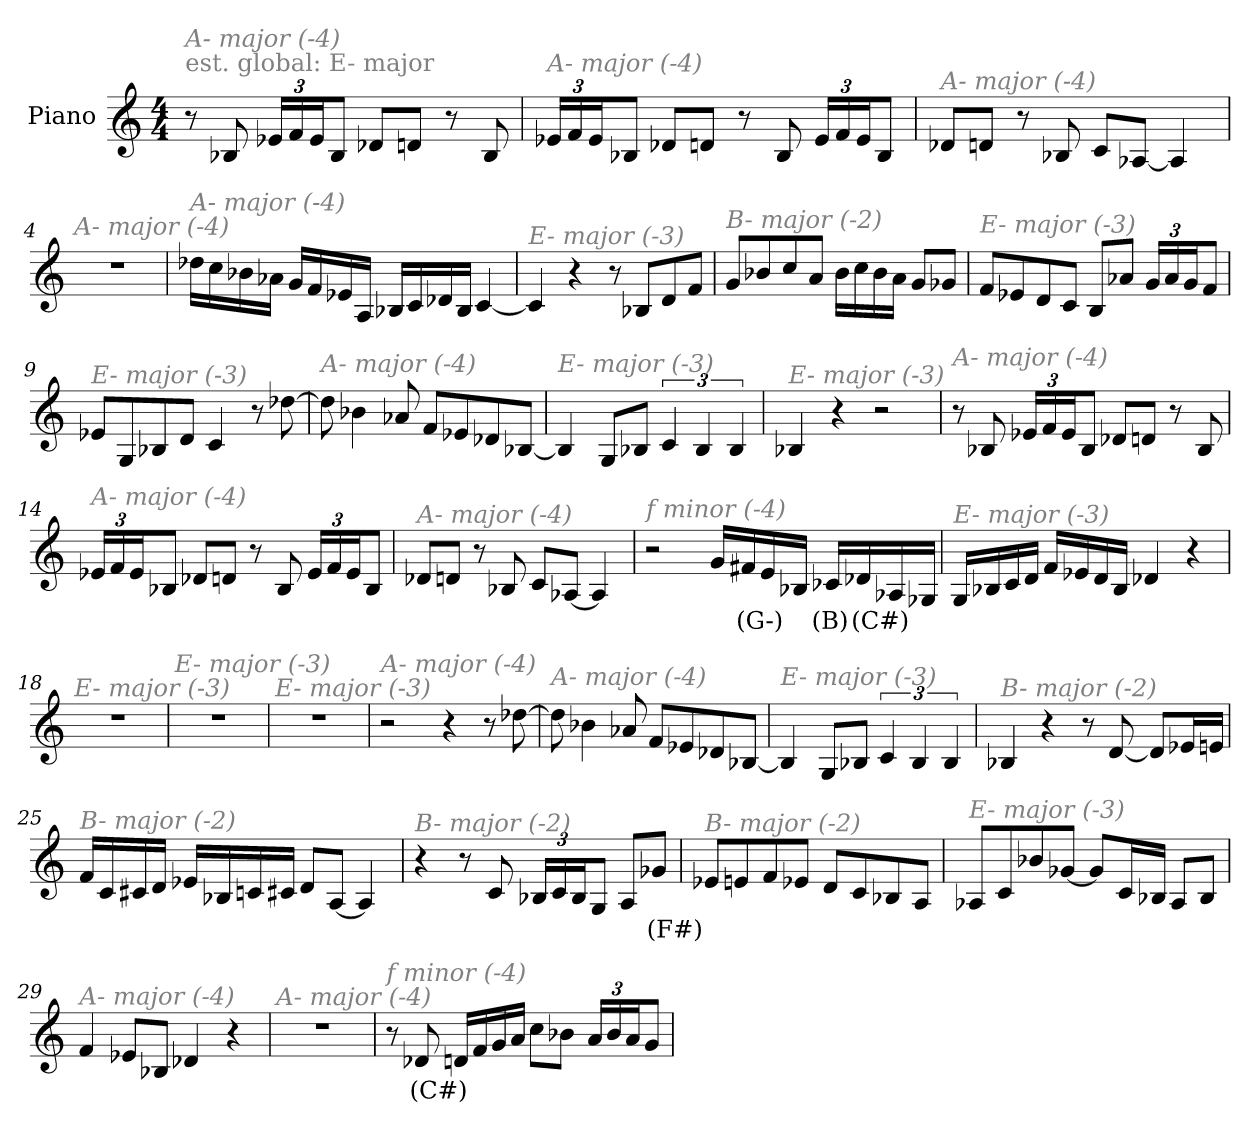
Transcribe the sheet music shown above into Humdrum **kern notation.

**kern	**text
*part1	*part1
*staff1	*staff1
*I"Piano	*
*I'Pno	*
*clefG2	*
*k[]	*
*M4/4	*
*MM184	*
=1	=1
!LO:TX:a:color=#808080:t=est. global&colon; E- major	!
!LO:TX:i:color=#808080:t=A- major (-4)	!
8r	.
8B-X/	.
*Xbrackettup	*
24e-X/LL	.
24f/	.
24e-/J	.
8B-/J	.
8d-X/L	.
8dn/J	.
8r	.
8B-/	.
=2	=2
!LO:TX:i:color=#808080:t=A- major (-4)	!
24e-X/LL	.
24f/	.
24e-/J	.
8B-X/J	.
8d-X/L	.
8dn/J	.
8r	.
8B-/	.
24e-/LL	.
24f/	.
24e-/J	.
8B-/J	.
=3	=3
!LO:TX:i:color=#808080:t=A- major (-4)	!
8d-X/L	.
8dn/J	.
8r	.
8B-X/	.
8c/L	.
[8A-X/J	.
4A-/]	.
=4	=4
!LO:TX:i:color=#808080:t=A- major (-4)	!
1r	.
!!LO:LB:g=z
=5	=5
!LO:TX:i:color=#808080:t=A- major (-4)	!
16dd-X\LL	.
16cc\	.
16b-X\	.
16a-X\JJ	.
16g/LL	.
16f/	.
16e-X/	.
16A/JJ	.
16B-X/LL	.
16c/	.
16d-X/	.
16B-/JJ	.
[4c/	.
=6	=6
!LO:TX:i:color=#808080:t=E- major (-3)	!
4c/]	.
4r	.
8r	.
8B-X/L	.
8d/	.
8f/J	.
=7	=7
!LO:TX:i:color=#808080:t=B- major (-2)	!
8g/L	.
8b-X/	.
8cc/	.
8a/J	.
16b-\LL	.
16cc\	.
16b-\	.
16a\JJ	.
8g/L	.
8g-X/J	.
!!LO:LB:g=z
=8	=8
!LO:TX:i:color=#808080:t=E- major (-3)	!
8f/L	.
8e-X/	.
8d/	.
8c/J	.
8B/L	.
8a-X/J	.
24g/LL	.
24a-/	.
24g/J	.
8f/J	.
=9	=9
!LO:TX:i:color=#808080:t=E- major (-3)	!
8e-X/L	.
8G/	.
8B-X/	.
8d/J	.
4c/	.
8r	.
[8dd-X\	.
=10	=10
!LO:TX:i:color=#808080:t=A- major (-4)	!
8dd-\]	.
4b-X\	.
8a-X/	.
8f/L	.
8e-X/	.
8d-X/	.
[8B-X/J	.
=11	=11
!LO:TX:i:color=#808080:t=E- major (-3)	!
4B-/]	.
8G/L	.
8B-X/J	.
*brackettup	*
6c/	.
6B-/	.
6B-/	.
!!LO:LB:g=z
=12	=12
!LO:TX:i:color=#808080:t=E- major (-3)	!
4B-X/	.
4r	.
2r	.
=13	=13
!LO:TX:i:color=#808080:t=A- major (-4)	!
8r	.
8B-X/	.
*Xbrackettup	*
24e-X/LL	.
24f/	.
24e-/J	.
8B-/J	.
8d-X/L	.
8dn/J	.
8r	.
8B-/	.
=14	=14
!LO:TX:i:color=#808080:t=A- major (-4)	!
24e-X/LL	.
24f/	.
24e-/J	.
8B-X/J	.
8d-X/L	.
8dn/J	.
8r	.
8B-/	.
24e-/LL	.
24f/	.
24e-/J	.
8B-/J	.
=15	=15
!LO:TX:i:color=#808080:t=A- major (-4)	!
8d-X/L	.
8dn/J	.
8r	.
8B-X/	.
8c/L	.
[8A-X/J	.
4A-/]	.
!!LO:LB:g=z
=16	=16
!LO:TX:i:color=#808080:t=f minor (-4)	!
2r	.
16g/LL	.
16f#Xi/	(G-)
16e/	.
16B-X/JJ	.
16c-Xi/LL	(B)
16d-Xj/	(C#)
16A-X/	.
16G-X/JJ	.
=17	=17
!LO:TX:i:color=#808080:t=E- major (-3)	!
16G/LL	.
16B-X/	.
16c/	.
16d/JJ	.
16f/LL	.
16e-X/	.
16d/	.
16B-/JJ	.
4d-X/	.
4r	.
=18	=18
!LO:TX:i:color=#808080:t=E- major (-3)	!
1r	.
=19	=19
!LO:TX:i:color=#808080:t=E- major (-3)	!
1r	.
=20	=20
!LO:TX:i:color=#808080:t=E- major (-3)	!
1r	.
!!LO:LB:g=z
=21	=21
!LO:TX:i:color=#808080:t=A- major (-4)	!
2r	.
4r	.
8r	.
[8dd-X\	.
=22	=22
!LO:TX:i:color=#808080:t=A- major (-4)	!
8dd-\]	.
4b-X\	.
8a-X/	.
8f/L	.
8e-X/	.
8d-X/	.
[8B-X/J	.
=23	=23
!LO:TX:i:color=#808080:t=E- major (-3)	!
4B-/]	.
8G/L	.
8B-X/J	.
*brackettup	*
6c/	.
6B-/	.
6B-/	.
=24	=24
!LO:TX:i:color=#808080:t=B- major (-2)	!
4B-X/	.
4r	.
8r	.
[8d/	.
8d/L]	.
16e-X/L	.
16en/JJ	.
!!LO:LB:g=z
=25	=25
!LO:TX:i:color=#808080:t=B- major (-2)	!
16f/LL	.
16c/	.
16c#X/	.
16d/JJ	.
16e-X/LL	.
16B-X/	.
16cn/	.
16c#X/JJ	.
8d/L	.
[8A/J	.
4A/]	.
=26	=26
!LO:TX:i:color=#808080:t=B- major (-2)	!
4r	.
8r	.
8c/	.
*Xbrackettup	*
24B-X/LL	.
24c/	.
24B-/J	.
8G/J	.
8A/L	.
8g-Xj/J	(F#)
=27	=27
!LO:TX:i:color=#808080:t=B- major (-2)	!
8e-X/L	.
8en/	.
8f/	.
8e-X/J	.
8d/L	.
8c/	.
8B-X/	.
8A/J	.
!!LO:LB:g=z
=28	=28
!LO:TX:i:color=#808080:t=E- major (-3)	!
8A-X/L	.
8c/	.
8b-X/	.
[8g-X/J	.
8g-/L]	.
16c/L	.
16B-X/JJ	.
8A-/L	.
8B-/J	.
=29	=29
!LO:TX:i:color=#808080:t=A- major (-4)	!
4f/	.
8e-X/L	.
8B-X/J	.
4d-X/	.
4r	.
=30	=30
!LO:TX:i:color=#808080:t=A- major (-4)	!
1r	.
=31	=31
!LO:TX:i:color=#808080:t=f minor (-4)	!
8r	.
8d-Xj/	(C#)
16d/LL	.
16f/	.
16g/	.
16a/JJ	.
8cc\L	.
8b-X\J	.
24a/LL	.
24b-/	.
24a/J	.
8g/J	.
=	=
*-	*-
